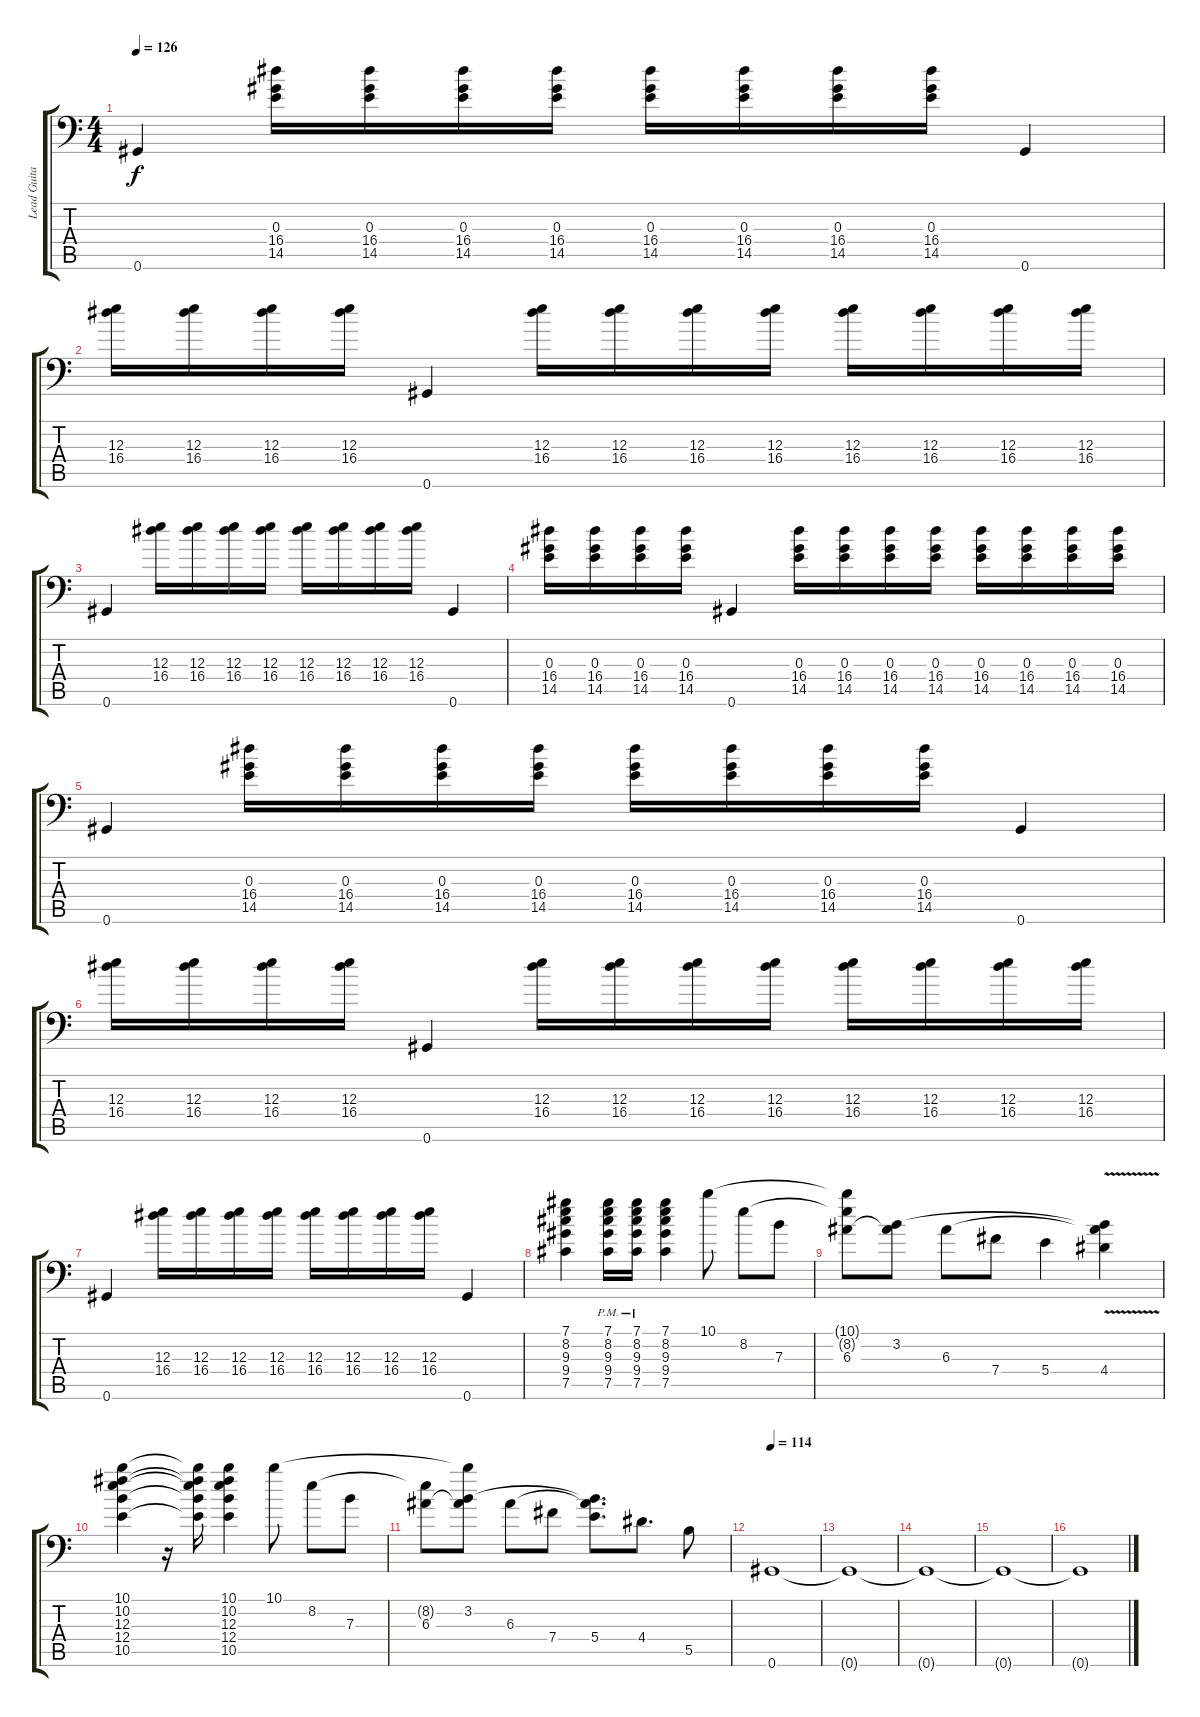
\track ("Lead Guitar" "Lead Guita") {instrument distortionguitar}
\staff {score tabs}
\tuning (Db4 Ab3 E3 B2 Gb2 Ab1) {hide}
\ts (4 4)
\tempo 126
\clef f4
\ks c
0.6.4{dy f} (0.3 16.4 14.5).16 (0.3 16.4 14.5).16 (0.3 16.4 14.5).16 (0.3 16.4 14.5).16 (0.3 16.4 14.5).16 (0.3 16.4 14.5).16 (0.3 16.4 14.5).16 (0.3 16.4 14.5).16 0.6.4 |
(12.3 16.4).16 (12.3 16.4).16 (12.3 16.4).16 (12.3 16.4).16 0.6.4 (12.3 16.4).16 (12.3 16.4).16 (12.3 16.4).16 (12.3 16.4).16 (12.3 16.4).16 (12.3 16.4).16 (12.3 16.4).16 (12.3 16.4).16 |
0.6.4 (12.3 16.4).16 (12.3 16.4).16 (12.3 16.4).16 (12.3 16.4).16 (12.3 16.4).16 (12.3 16.4).16 (12.3 16.4).16 (12.3 16.4).16 0.6.4 |
(0.3 16.4 14.5).16 (0.3 16.4 14.5).16 (0.3 16.4 14.5).16 (0.3 16.4 14.5).16 0.6.4 (0.3 16.4 14.5).16 (0.3 16.4 14.5).16 (0.3 16.4 14.5).16 (0.3 16.4 14.5).16 (0.3 16.4 14.5).16 (0.3 16.4 14.5).16 (0.3 16.4 14.5).16 (0.3 16.4 14.5).16 |
0.6.4 (0.3 16.4 14.5).16 (0.3 16.4 14.5).16 (0.3 16.4 14.5).16 (0.3 16.4 14.5).16 (0.3 16.4 14.5).16 (0.3 16.4 14.5).16 (0.3 16.4 14.5).16 (0.3 16.4 14.5).16 0.6.4 |
(12.3 16.4).16 (12.3 16.4).16 (12.3 16.4).16 (12.3 16.4).16 0.6.4 (12.3 16.4).16 (12.3 16.4).16 (12.3 16.4).16 (12.3 16.4).16 (12.3 16.4).16 (12.3 16.4).16 (12.3 16.4).16 (12.3 16.4).16 |
0.6.4 (12.3 16.4).16 (12.3 16.4).16 (12.3 16.4).16 (12.3 16.4).16 (12.3 16.4).16 (12.3 16.4).16 (12.3 16.4).16 (12.3 16.4).16 0.6.4 |
(7.1 8.2 9.3 9.4 7.5).4 (7.1{pm} 8.2{pm} 9.3{pm} 9.4{pm} 7.5{pm}).16 (7.1{pm} 8.2{pm} 9.3{pm} 9.4{pm} 7.5{pm}).16 (7.1 8.2 9.3 9.4 7.5).4 10.1.8 8.2.8 7.3.8 |
(10.1{t} 8.2{t} 6.3).8 (3.2 6.3{t}).8 6.3.8 7.4.8 5.4.4 (3.2{t} 6.3{t} 4.4{v}).4 |
(10.1 10.2 12.3 12.4 10.5).4 r.16 (10.1{t} 10.2{t} 12.3{t} 12.4{t} 10.5{t}).16 (10.1 10.2 12.3 12.4 10.5).4 10.1.8 8.2.8 7.3.8 |
(8.2{t} 6.3).8 (10.1{t} 3.2 6.3{t}).8 6.3.8 7.4.8 (3.2{t} 6.3{t} 5.4).8{d} 4.4.8{d} 5.5.8 |
\tempo 114
0.6.1 |
0.6{t}.1 |
0.6{t}.1 |
0.6{t}.1 |
0.6{t}.1
